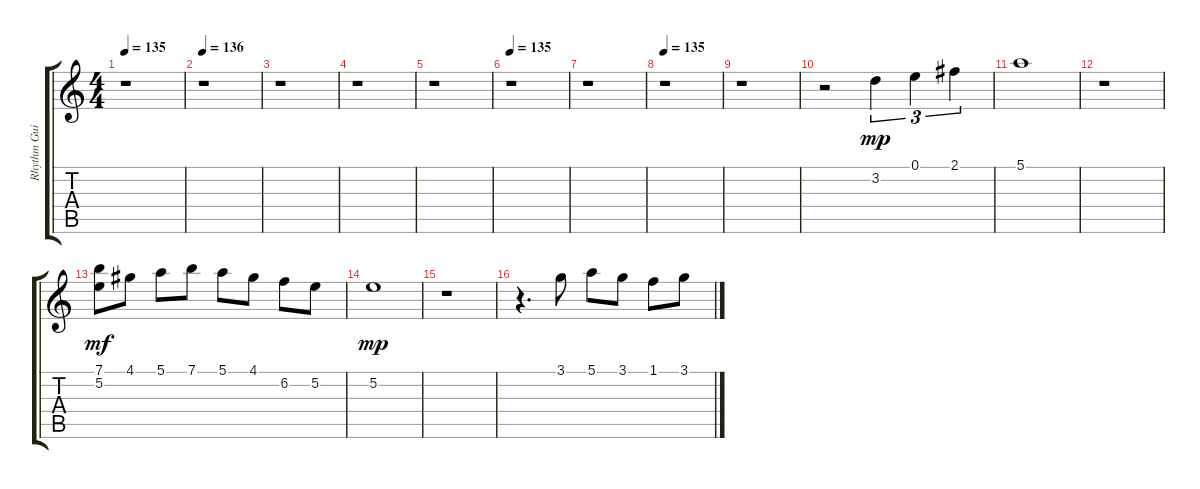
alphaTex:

\track ("Rhythm Guitar (Right)" "Rhythm Gui") {instrument distortionguitar}
\staff {score tabs}
\tuning (E4 B3 G3 D3 A2 E2) {hide}
\ts (4 4)
\tempo 135
\clef g2
\ks c
r.1{dy mp} |
\tempo 136
r.1 |
r.1 |
r.1 |
r.1 |
\tempo 135
r.1 |
r.1 |
\tempo 135
r.1 |
r.1 |
r.2 3.2.4{tu (3 2)} 0.1.4{tu (3 2)} 2.1.4{tu (3 2)} |
5.1.1 |
r.1 |
(7.1 5.2).8{dy mf} 4.1.8 5.1.8 7.1.8 5.1.8 4.1.8 6.2.8 5.2.8 |
5.2.1{dy mp} |
r.1 |
r.4{d} 3.1.8 5.1.8 3.1.8 1.1.8 3.1.8
